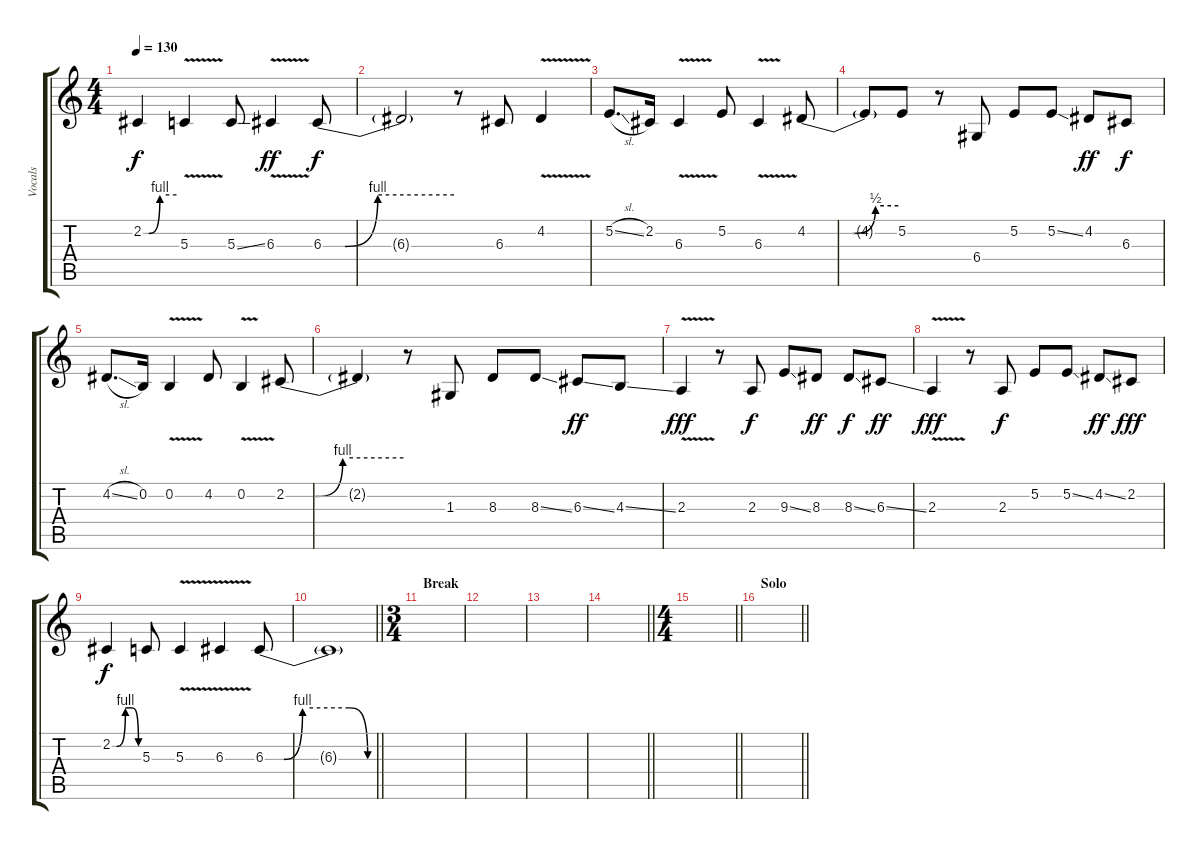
\track ("Vocals" "Vocals") {instrument altosax}
\staff {score tabs}
\tuning (E4 B3 G3 D3 A2 E2) {hide}
\ts (4 4)
\tempo 130
\clef g2
\ks c
2.2{be (custom 0 0 10 0 30 4 60 4)}.4{dy f} 5.3{v}.4 5.3{ss}.8 6.3{v}.4{dy ff} 6.3{be (custom 0 0 10 0 25 4 60 4)}.8{dy f} |
6.3{t}.2 r.8 6.3.8 4.2{v}.4 |
5.2{sl}.8{d} 2.2.16 6.3{v}.4 5.2.8 6.3{v}.4 4.2{be (custom 0 0 30 0 45 2 60 2)}.8 |
4.2{t}.8 5.2.8 r.8 6.4.8 5.2.8 5.2{ss}.8 4.2.8{dy ff} 6.3.8{dy f} |
4.2{sl}.8{d} 0.2.16 0.2{v}.4 4.2.8 0.2{v}.4 2.2{be (custom 0 0 15 0 29 4 60 4)}.8 |
2.2{t}.4 r.8 1.3.8 8.3.8 8.3{ss}.8 6.3{ss}.8{dy ff} 4.3{ss}.8 |
2.3{v}.4{dy fff} r.8 2.3.8{dy f} 9.3{ss}.8 8.3.8{dy ff} 8.3{ss}.8{dy f} 6.3{ss}.8{dy ff} |
2.3{v}.4{dy fff} r.8 2.3.8{dy f} 5.2.8 5.2{ss}.8 4.2{ss}.8{dy ff} 2.2.8{dy fff} |
2.2{be (custom 0 0 10 0 30 4 45 4 60 0)}.4{dy f} 5.3.8 5.3{v}.4 6.3{v}.4 6.3{be (custom 0 0 10 0 20 4 45 4 55 0 60 0)}.8 |
\barLineRight lightlight
6.3{t}.1 |
\ts (3 4)
\section ("" "Break ")
|
|
|
\barLineRight lightlight
|
\ts (4 4)
\section ("" "")
\barLineRight lightlight
|
\section ("" "Solo")
\barLineRight lightlight
